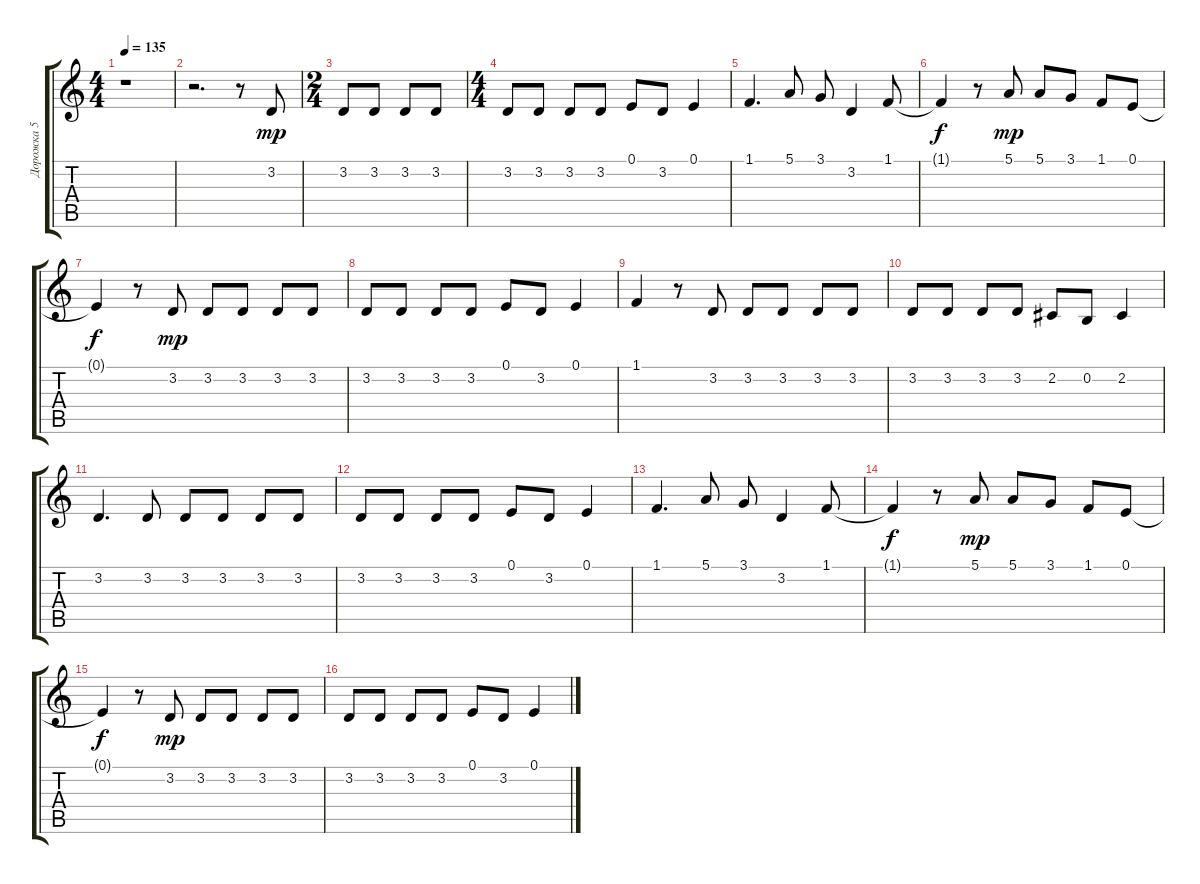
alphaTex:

\track ("Дорожка 5" "Дорожка 5") {instrument tenorsax}
\staff {score tabs}
\tuning (E4 B3 G3 D3 A2 E2) {hide}
\ts (4 4)
\tempo 135
\clef g2
\ks c
r.1{dy mp} |
r.2{d} r.8 3.2.8 |
\ts (2 4)
3.2.8 3.2.8 3.2.8 3.2.8 |
\ts (4 4)
3.2.8 3.2.8 3.2.8 3.2.8 0.1.8 3.2.8 0.1.4 |
1.1.4{d} 5.1.8 3.1.8 3.2.4 1.1.8 |
1.1{t}.4{dy f} r.8 5.1.8{dy mp} 5.1.8 3.1.8 1.1.8 0.1.8 |
0.1{t}.4{dy f} r.8 3.2.8{dy mp} 3.2.8 3.2.8 3.2.8 3.2.8 |
3.2.8 3.2.8 3.2.8 3.2.8 0.1.8 3.2.8 0.1.4 |
1.1.4 r.8 3.2.8 3.2.8 3.2.8 3.2.8 3.2.8 |
3.2.8 3.2.8 3.2.8 3.2.8 2.2.8 0.2.8 2.2.4 |
3.2.4{d} 3.2.8 3.2.8 3.2.8 3.2.8 3.2.8 |
3.2.8 3.2.8 3.2.8 3.2.8 0.1.8 3.2.8 0.1.4 |
1.1.4{d} 5.1.8 3.1.8 3.2.4 1.1.8 |
1.1{t}.4{dy f} r.8 5.1.8{dy mp} 5.1.8 3.1.8 1.1.8 0.1.8 |
0.1{t}.4{dy f} r.8 3.2.8{dy mp} 3.2.8 3.2.8 3.2.8 3.2.8 |
3.2.8 3.2.8 3.2.8 3.2.8 0.1.8 3.2.8 0.1.4
